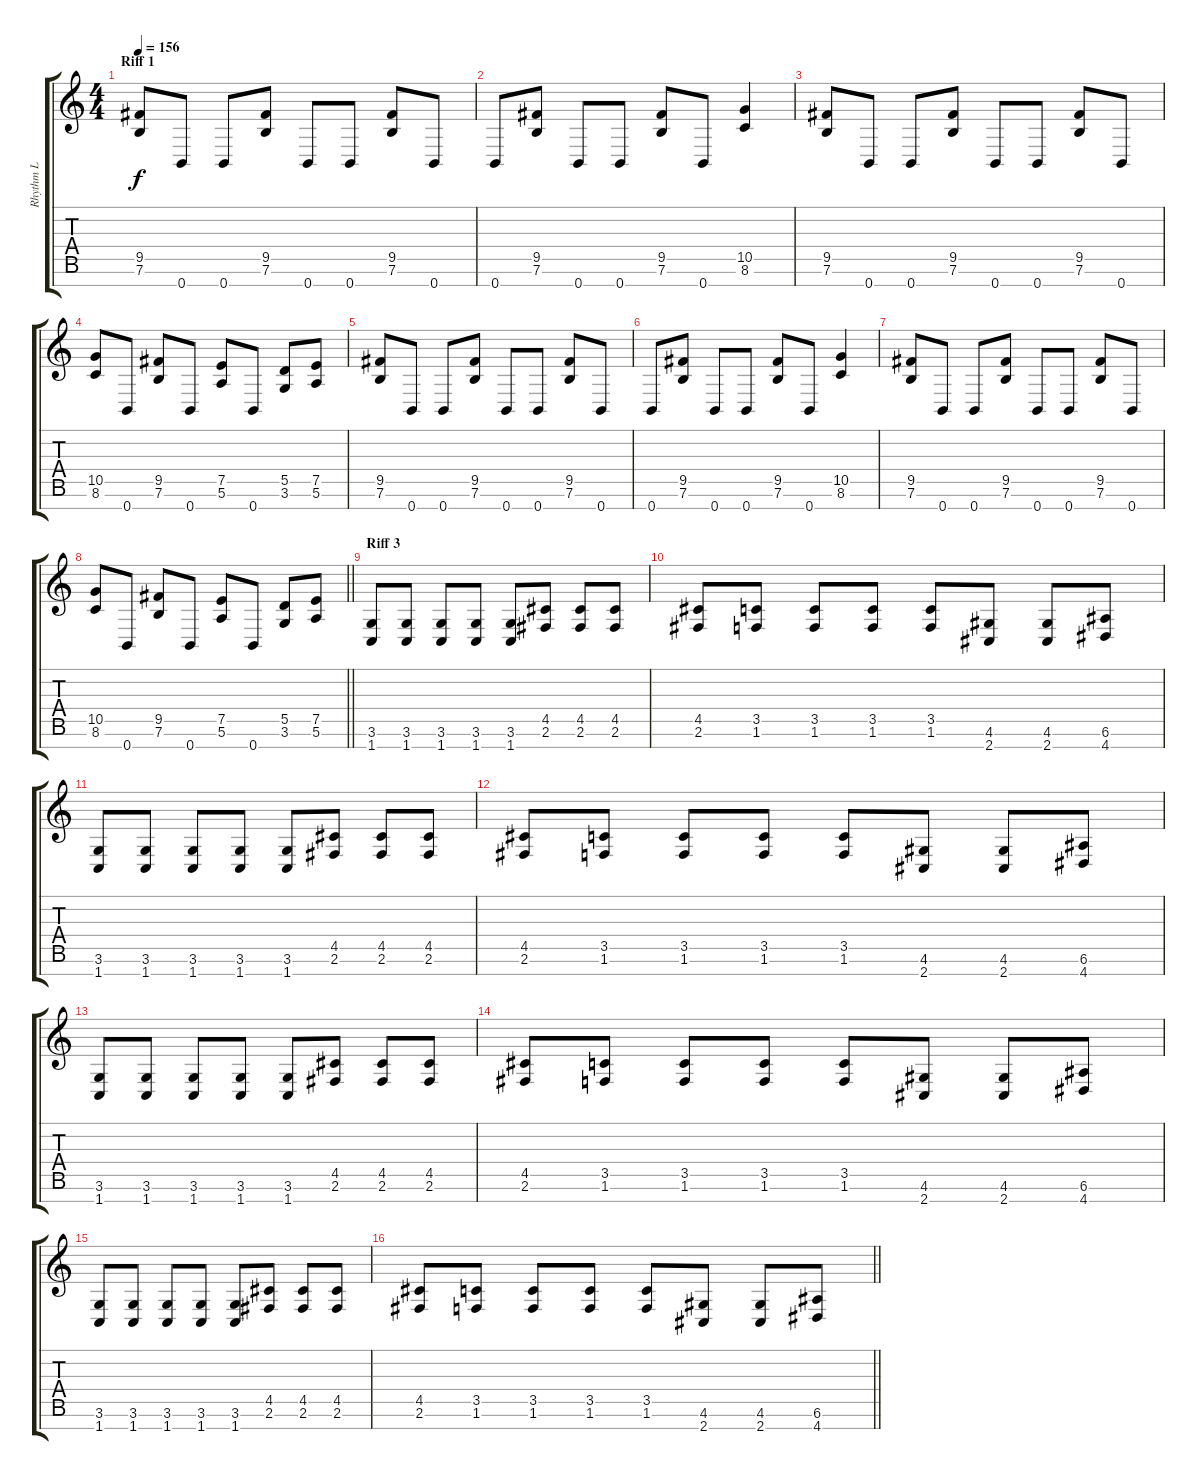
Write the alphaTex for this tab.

\track ("Rhythm L" "Rhythm L") {instrument distortionguitar}
\staff {score tabs}
\tuning (E4 B3 G3 D3 A2 E2 B1) {hide}
\ts (4 4)
\section ("" "Riff 1")
\tempo 156
\clef g2
\ks c
(9.5 7.6).8{dy f} 0.7.8 0.7.8 (9.5 7.6).8 0.7.8 0.7.8 (9.5 7.6).8 0.7.8 |
0.7.8 (9.5 7.6).8 0.7.8 0.7.8 (9.5 7.6).8 0.7.8 (10.5 8.6).4 |
(9.5 7.6).8 0.7.8 0.7.8 (9.5 7.6).8 0.7.8 0.7.8 (9.5 7.6).8 0.7.8 |
(10.5 8.6).8 0.7.8 (9.5 7.6).8 0.7.8 (7.5 5.6).8 0.7.8 (5.5 3.6).8 (7.5 5.6).8 |
(9.5 7.6).8 0.7.8 0.7.8 (9.5 7.6).8 0.7.8 0.7.8 (9.5 7.6).8 0.7.8 |
0.7.8 (9.5 7.6).8 0.7.8 0.7.8 (9.5 7.6).8 0.7.8 (10.5 8.6).4 |
(9.5 7.6).8 0.7.8 0.7.8 (9.5 7.6).8 0.7.8 0.7.8 (9.5 7.6).8 0.7.8 |
\barLineRight lightlight
(10.5 8.6).8 0.7.8 (9.5 7.6).8 0.7.8 (7.5 5.6).8 0.7.8 (5.5 3.6).8 (7.5 5.6).8 |
\section ("" "Riff 3")
(3.6 1.7).8 (3.6 1.7).8 (3.6 1.7).8 (3.6 1.7).8 (3.6 1.7).8 (4.5 2.6).8 (4.5 2.6).8 (4.5 2.6).8 |
(4.5 2.6).8 (3.5 1.6).8 (3.5 1.6).8 (3.5 1.6).8 (3.5 1.6).8 (4.6 2.7).8 (4.6 2.7).8 (6.6 4.7).8 |
(3.6 1.7).8 (3.6 1.7).8 (3.6 1.7).8 (3.6 1.7).8 (3.6 1.7).8 (4.5 2.6).8 (4.5 2.6).8 (4.5 2.6).8 |
(4.5 2.6).8 (3.5 1.6).8 (3.5 1.6).8 (3.5 1.6).8 (3.5 1.6).8 (4.6 2.7).8 (4.6 2.7).8 (6.6 4.7).8 |
(3.6 1.7).8 (3.6 1.7).8 (3.6 1.7).8 (3.6 1.7).8 (3.6 1.7).8 (4.5 2.6).8 (4.5 2.6).8 (4.5 2.6).8 |
(4.5 2.6).8 (3.5 1.6).8 (3.5 1.6).8 (3.5 1.6).8 (3.5 1.6).8 (4.6 2.7).8 (4.6 2.7).8 (6.6 4.7).8 |
(3.6 1.7).8 (3.6 1.7).8 (3.6 1.7).8 (3.6 1.7).8 (3.6 1.7).8 (4.5 2.6).8 (4.5 2.6).8 (4.5 2.6).8 |
\barLineRight lightlight
(4.5 2.6).8 (3.5 1.6).8 (3.5 1.6).8 (3.5 1.6).8 (3.5 1.6).8 (4.6 2.7).8 (4.6 2.7).8 (6.6 4.7).8
